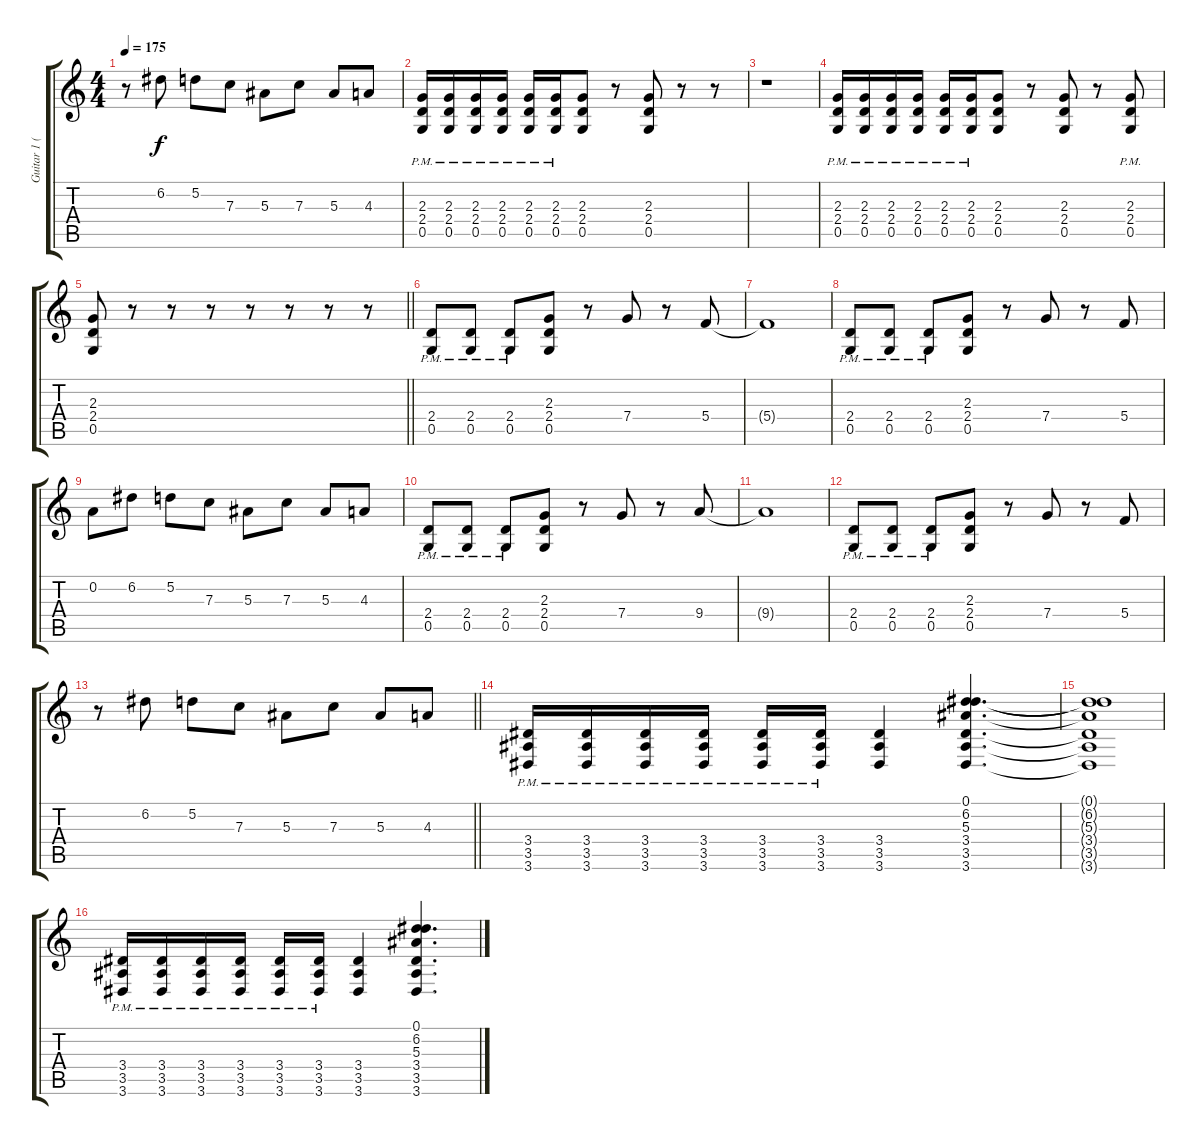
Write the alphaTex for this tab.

\track ("Guitar 1 (Distorted- Tuck)" "Guitar 1 (") {instrument distortionguitar}
\staff {score tabs}
\tuning (D4 A3 F3 C3 G2 C2) {hide}
\ts (4 4)
\tempo 175
\clef g2
\ks c
r.8{dy f} 6.2.8 5.2.8 7.3.8 5.3.8 7.3.8 5.3.8 4.3.8 |
(2.3{pm} 2.4{pm} 0.5{pm}).16{instrument distortionguitar} (2.3{pm} 2.4{pm} 0.5{pm}).16 (2.3{pm} 2.4{pm} 0.5{pm}).16 (2.3{pm} 2.4{pm} 0.5{pm}).16 (2.3{pm} 2.4{pm} 0.5{pm}).16 (2.3{pm} 2.4{pm} 0.5{pm}).16 (2.3 2.4 0.5).8 r.8 (2.3 2.4 0.5).8 r.8 r.8 |
r.1 |
(2.3{pm} 2.4{pm} 0.5{pm}).16 (2.3{pm} 2.4{pm} 0.5{pm}).16 (2.3{pm} 2.4{pm} 0.5{pm}).16 (2.3{pm} 2.4{pm} 0.5{pm}).16 (2.3{pm} 2.4{pm} 0.5{pm}).16 (2.3{pm} 2.4{pm} 0.5{pm}).16 (2.3 2.4 0.5).8 r.8 (2.3 2.4 0.5).8 r.8 (2.3{pm} 2.4{pm} 0.5{pm}).8 |
\barLineRight lightlight
(2.3 2.4 0.5).8 r.8 r.8 r.8 r.8 r.8 r.8 r.8 |
(2.4{pm} 0.5{pm}).8 (2.4{pm} 0.5{pm}).8 (2.4{pm} 0.5{pm}).8 (2.3 2.4 0.5).8 r.8 7.4.8 r.8 5.4.8 |
5.4{t}.1 |
(2.4{pm} 0.5{pm}).8 (2.4{pm} 0.5{pm}).8 (2.4{pm} 0.5{pm}).8 (2.3 2.4 0.5).8 r.8 7.4.8 r.8 5.4.8 |
0.2.8 6.2.8 5.2.8 7.3.8 5.3.8 7.3.8 5.3.8 4.3.8 |
(2.4{pm} 0.5{pm}).8 (2.4{pm} 0.5{pm}).8 (2.4{pm} 0.5{pm}).8 (2.3 2.4 0.5).8 r.8 7.4.8 r.8 9.4.8 |
9.4{t}.1 |
(2.4{pm} 0.5{pm}).8 (2.4{pm} 0.5{pm}).8 (2.4{pm} 0.5{pm}).8 (2.3 2.4 0.5).8 r.8 7.4.8 r.8 5.4.8 |
\barLineRight lightlight
r.8 6.2.8 5.2.8 7.3.8 5.3.8 7.3.8 5.3.8 4.3.8 |
(3.4{pm} 3.5{pm} 3.6{pm}).16 (3.4{pm} 3.5{pm} 3.6{pm}).16 (3.4{pm} 3.5{pm} 3.6{pm}).16 (3.4{pm} 3.5{pm} 3.6{pm}).16 (3.4{pm} 3.5{pm} 3.6{pm}).16 (3.4{pm} 3.5{pm} 3.6{pm}).16 (3.4 3.5 3.6).4 (0.1 6.2 5.3 3.4 3.5 3.6).4{d} |
(0.1{t} 6.2{t} 5.3{t} 3.4{t} 3.5{t} 3.6{t}).1 |
(3.4{pm} 3.5{pm} 3.6{pm}).16 (3.4{pm} 3.5{pm} 3.6{pm}).16 (3.4{pm} 3.5{pm} 3.6{pm}).16 (3.4{pm} 3.5{pm} 3.6{pm}).16 (3.4{pm} 3.5{pm} 3.6{pm}).16 (3.4{pm} 3.5{pm} 3.6{pm}).16 (3.4 3.5 3.6).4 (0.1 6.2 5.3 3.4 3.5 3.6).4{d}
